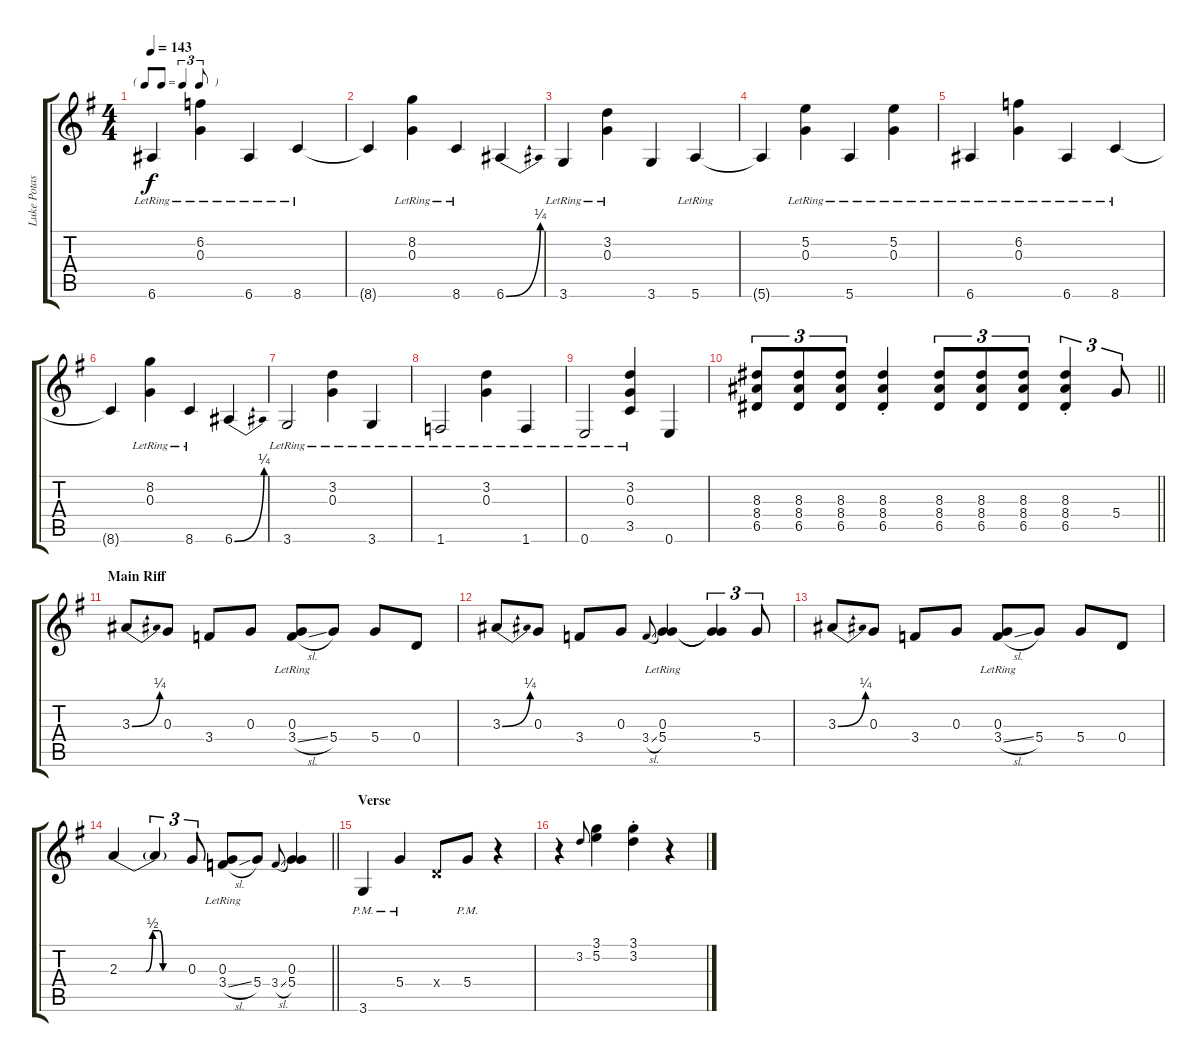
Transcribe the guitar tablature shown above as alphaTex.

\track ("Luke Potashnick" "Luke Potas") {instrument overdrivenguitar}
\staff {score tabs}
\tuning (E4 B3 G3 D3 A2 E2) {hide}
\ts (4 4)
\tf triplet8th
\tempo 143
\clef g2
\ks g
6.6{lr}.4{dy f} (6.2 0.3{lr}).4 6.6{lr}.4 8.6{lr}.4 |
8.6{t}.4 (8.2 0.3{lr}).4 8.6{lr}.4 6.6{be (bend 0 0 60 1)}.4 |
3.6{lr}.4 (3.2 0.3{lr}).4 3.6.4 5.6{lr}.4 |
5.6{t}.4 (5.2 0.3{lr}).4 5.6{lr}.4 (5.2 0.3{lr}).4 |
6.6{lr}.4 (6.2 0.3{lr}).4 6.6{lr}.4 8.6{lr}.4 |
8.6{t}.4 (8.2 0.3{lr}).4 8.6{lr}.4 6.6{be (bend 0 0 60 1)}.4 |
3.6{lr}.2 (3.2{lr} 0.3{lr}).4 3.6{lr}.4 |
1.6{lr}.2 (3.2{lr} 0.3{lr}).4 1.6{lr}.4 |
0.6{lr}.2 (3.2 0.3{lr} 3.5).4 0.6.4 |
\barLineRight lightlight
(8.3 8.4 6.5).8{tu (3 2)} (8.3 8.4 6.5).8{tu (3 2)} (8.3 8.4 6.5).8{tu (3 2)} (8.3{st} 8.4{st} 6.5{st}).4 (8.3 8.4 6.5).8{tu (3 2)} (8.3 8.4 6.5).8{tu (3 2)} (8.3 8.4 6.5).8{tu (3 2)} (8.3{st} 8.4{st} 6.5{st}).4{tu (3 2)} 5.4.8{tu (3 2)} |
\section ("" "Main Riff")
3.3{be (bend 0 0 60 1)}.8 0.3.8 3.4.8 0.3.8 (0.3{lr} 3.4{sl}).8 5.4.8 5.4.8 0.4.8 |
3.3{be (bend 0 0 60 1)}.8 0.3.8 3.4.8 0.3.8 3.4{sl}.8{gr onbeat} (0.3{lr} 5.4).4 (0.3{t} 5.4{t}).4{tu (3 2)} 5.4.8{tu (3 2)} |
3.3{be (bend 0 0 60 1)}.8 0.3.8 3.4.8 0.3.8 (0.3{lr} 3.4{sl}).8 5.4.8 5.4.8 0.4.8 |
\barLineRight lightlight
2.3{be (custom 0 0 23 0 29 2 35 2 38 0 46 0 60 0)}.4 2.3{t}.4{tu (3 2)} 0.3.8{tu (3 2)} (0.3{lr} 3.4{sl}).8 5.4.8 3.4{sl}.8{gr onbeat} (0.3 5.4).4 |
\section ("" "Verse")
3.6{pm}.4 5.4{pm}.4 0.4{x}.8 5.4{pm}.8 r.4 |
r.4 3.2.8{gr onbeat} (3.1 5.2).4 (3.1{st} 3.2{st}).4 r.4
